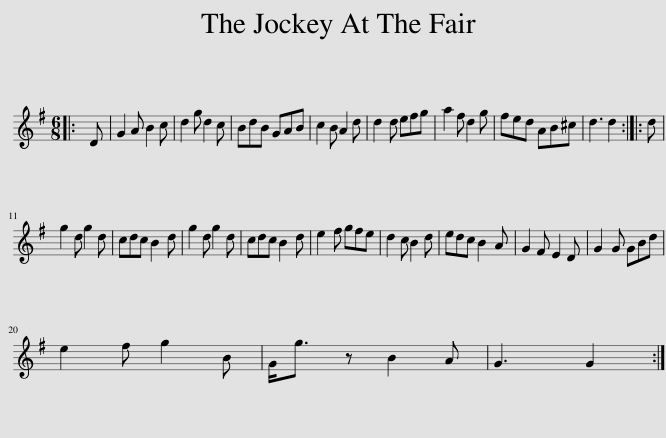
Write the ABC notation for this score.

X:1
L:1/8
M:6/8
I:linebreak $
K:G
V:1 treble
V:1
|: D | G2 A B2 c | d2 g d2 c | BdB GAB | c2 B A2 d | %5
 d2 d efg | a2 f d2 g | fed AB^c | d3 d2 :: d |$ %10
 g2 d g2 d | cdc B2 d | g2 d g2 d | cdc B2 d | e2 f gfe | %15
 d2 c B2 d | edc B2 A | G2 F E2 D | G2 G GBd |$ e2 f g2 B | %20
 G<g z B2 A | G3 G2 :| %22
